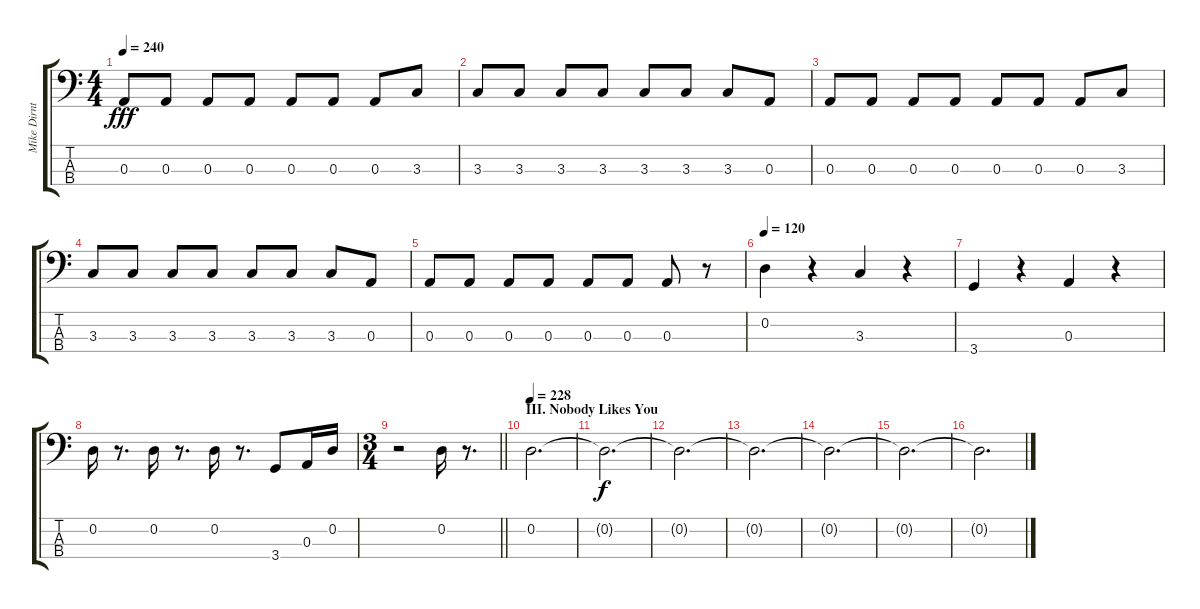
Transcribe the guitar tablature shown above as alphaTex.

\track ("Mike Dirnt" "Mike Dirnt") {instrument electricbasspick}
\staff {score tabs}
\tuning (G2 D2 A1 E1) {hide}
\ts (4 4)
\tempo 240
\clef f4
\ks c
0.3.8{dy fff} 0.3.8 0.3.8 0.3.8 0.3.8 0.3.8 0.3.8 3.3.8 |
3.3.8 3.3.8 3.3.8 3.3.8 3.3.8 3.3.8 3.3.8 0.3.8 |
0.3.8 0.3.8 0.3.8 0.3.8 0.3.8 0.3.8 0.3.8 3.3.8 |
3.3.8 3.3.8 3.3.8 3.3.8 3.3.8 3.3.8 3.3.8 0.3.8 |
0.3.8 0.3.8 0.3.8 0.3.8 0.3.8 0.3.8 0.3.8 r.8 |
\tempo 120
0.2.4 r.4 3.3.4 r.4 |
3.4.4 r.4 0.3.4 r.4 |
0.2.16 r.8{d} 0.2.16 r.8{d} 0.2.16 r.8{d} 3.4.8 0.3.16 0.2.16 |
\ts (3 4)
\barLineRight lightlight
r.2 0.2.16 r.8{d} |
\section ("" "III. Nobody Likes You")
\tempo 228
0.2.2{d} |
0.2{t}.2{d dy f} |
0.2{t}.2{d} |
0.2{t}.2{d} |
0.2{t}.2{d} |
0.2{t}.2{d} |
0.2{t}.2{d}
